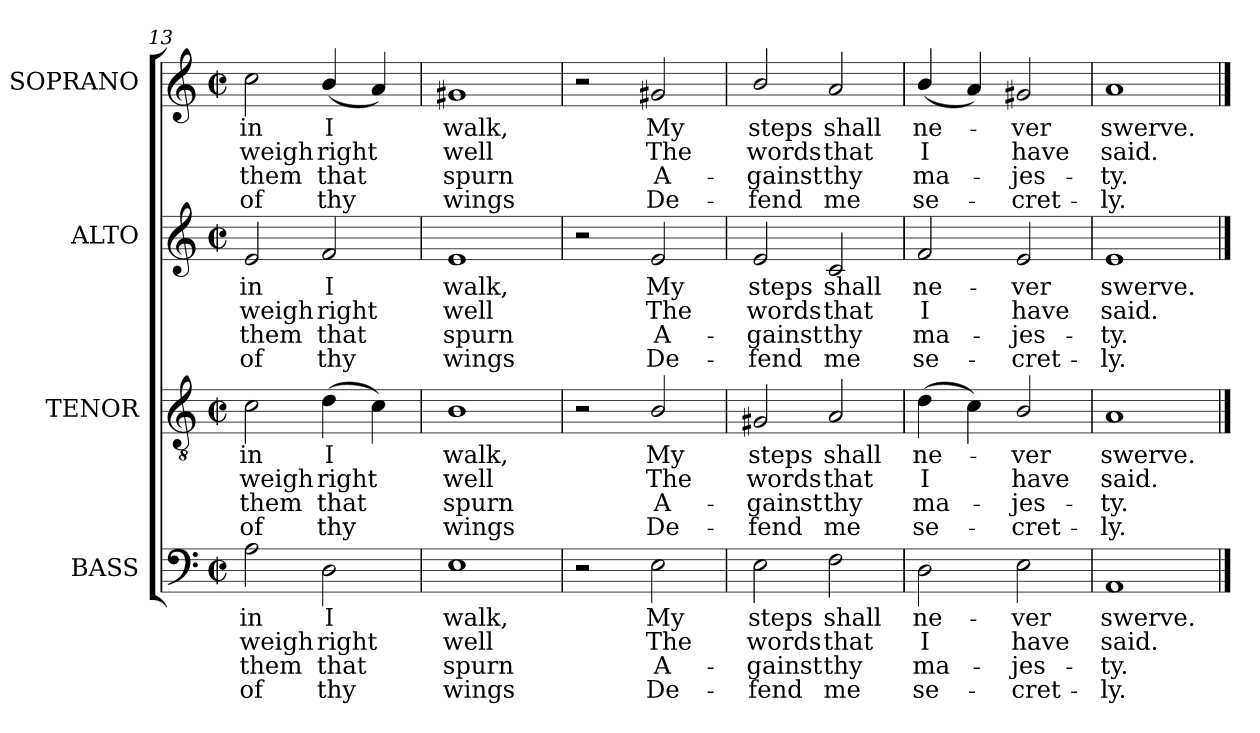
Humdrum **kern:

**kern	**text	**text	**text	**text	**kern	**text	**text	**text	**text	**kern	**text	**text	**text	**text	**kern	**text	**text	**text	**text
*part4	*part4	*part4	*part4	*part4	*part3	*part3	*part3	*part3	*part3	*part2	*part2	*part2	*part2	*part2	*part1	*part1	*part1	*part1	*part1
*staff4	*staff4	*staff4	*staff4	*staff4	*staff3	*staff3	*staff3	*staff3	*staff3	*staff2	*staff2	*staff2	*staff2	*staff2	*staff1	*staff1	*staff1	*staff1	*staff1
*I"BASS	*	*	*	*	*I"TENOR	*	*	*	*	*I"ALTO	*	*	*	*	*I"SOPRANO	*	*	*	*
*I'B.	*	*	*	*	*I'T.	*	*	*	*	*I'A.	*	*	*	*	*I'S.	*	*	*	*
*clefF4	*	*	*	*	*clefGv2	*	*	*	*	*clefG2	*	*	*	*	*clefG2	*	*	*	*
*	*	*	*	*	*ITrd7c12	*	*	*	*	*	*	*	*	*	*	*	*	*	*
*k[]	*	*	*	*	*k[]	*	*	*	*	*k[]	*	*	*	*	*k[]	*	*	*	*
*a:	*	*	*	*	*a:	*	*	*	*	*a:	*	*	*	*	*a:	*	*	*	*
*M2/2	*	*	*	*	*M2/2	*	*	*	*	*M2/2	*	*	*	*	*M2/2	*	*	*	*
*met(c|)	*	*	*	*	*met(c|)	*	*	*	*	*met(c|)	*	*	*	*	*met(c|)	*	*	*	*
=13	=13	=13	=13	=13	=13	=13	=13	=13	=13	=13	=13	=13	=13	=13	=13	=13	=13	=13	=13
!	!LO:LY:b:color=#000000	!LO:LY:b:color=#000000	!LO:LY:b:color=#000000	!LO:LY:b:color=#000000	!	!	!	!	!	!	!	!	!	!	!	!	!	!	!
!	!	!	!	!	!	!LO:LY:b:color=#000000	!LO:LY:b:color=#000000	!LO:LY:b:color=#000000	!LO:LY:b:color=#000000	!	!	!	!	!	!	!	!	!	!
!	!	!	!	!	!	!	!	!	!	!	!LO:LY:b:color=#000000	!LO:LY:b:color=#000000	!LO:LY:b:color=#000000	!LO:LY:b:color=#000000	!	!	!	!	!
!	!	!	!	!	!	!	!	!	!	!	!	!	!	!	!	!LO:LY:b:color=#000000	!LO:LY:b:color=#000000	!LO:LY:b:color=#000000	!LO:LY:b:color=#000000
2Ai\	-in	weigh	them	of	2Ci\	-in	weigh	them	of	2ei/	-in	weigh	them	of	2cci\	-in	weigh	them	of
!	!LO:LY:b:color=#000000	!LO:LY:b:color=#000000	!LO:LY:b:color=#000000	!LO:LY:b:color=#000000	!	!	!	!	!	!	!	!	!	!	!	!	!	!	!
!	!	!	!	!	!	!LO:LY:b:color=#000000	!LO:LY:b:color=#000000	!LO:LY:b:color=#000000	!LO:LY:b:color=#000000	!	!	!	!	!	!	!	!	!	!
!	!	!	!	!	!	!	!	!	!	!	!LO:LY:b:color=#000000	!LO:LY:b:color=#000000	!LO:LY:b:color=#000000	!LO:LY:b:color=#000000	!	!	!	!	!
!	!	!	!	!	!	!	!	!	!	!	!	!	!	!	!	!LO:LY:b:color=#000000	!LO:LY:b:color=#000000	!LO:LY:b:color=#000000	!LO:LY:b:color=#000000
2Di\	I	right	that	thy	(4Di\	I	right	that	thy	2fi/	I	right	that	thy	(4bi/	I	right	that	thy
.	.	.	.	.	4Ci\)	.	.	.	.	.	.	.	.	.	4ai/)	.	.	.	.
=14	=14	=14	=14	=14	=14	=14	=14	=14	=14	=14	=14	=14	=14	=14	=14	=14	=14	=14	=14
!	!LO:LY:b:color=#000000	!LO:LY:b:color=#000000	!LO:LY:b:color=#000000	!LO:LY:b:color=#000000	!	!	!	!	!	!	!	!	!	!	!	!	!	!	!
!	!	!	!	!	!	!LO:LY:b:color=#000000	!LO:LY:b:color=#000000	!LO:LY:b:color=#000000	!LO:LY:b:color=#000000	!	!	!	!	!	!	!	!	!	!
!	!	!	!	!	!	!	!	!	!	!	!LO:LY:b:color=#000000	!LO:LY:b:color=#000000	!LO:LY:b:color=#000000	!LO:LY:b:color=#000000	!	!	!	!	!
!	!	!	!	!	!	!	!	!	!	!	!	!	!	!	!	!LO:LY:b:color=#000000	!LO:LY:b:color=#000000	!LO:LY:b:color=#000000	!LO:LY:b:color=#000000
1Ei	walk,	well	spurn	wings	1BBi	walk,	well	spurn	wings	1ei	walk,	well	spurn	wings	1g#Xi	walk,	well	spurn	wings
=15	=15	=15	=15	=15	=15	=15	=15	=15	=15	=15	=15	=15	=15	=15	=15	=15	=15	=15	=15
2r	.	.	.	.	2r	.	.	.	.	2r	.	.	.	.	2r	.	.	.	.
!	!LO:LY:b:color=#000000	!LO:LY:b:color=#000000	!LO:LY:b:color=#000000	!LO:LY:b:color=#000000	!	!	!	!	!	!	!	!	!	!	!	!	!	!	!
!	!	!	!	!	!	!LO:LY:b:color=#000000	!LO:LY:b:color=#000000	!LO:LY:b:color=#000000	!LO:LY:b:color=#000000	!	!	!	!	!	!	!	!	!	!
!	!	!	!	!	!	!	!	!	!	!	!LO:LY:b:color=#000000	!LO:LY:b:color=#000000	!LO:LY:b:color=#000000	!LO:LY:b:color=#000000	!	!	!	!	!
!	!	!	!	!	!	!	!	!	!	!	!	!	!	!	!	!LO:LY:b:color=#000000	!LO:LY:b:color=#000000	!LO:LY:b:color=#000000	!LO:LY:b:color=#000000
2Ei\	My	The	A-	-De-	2BBi/	My	The	A-	-De-	2ei/	My	The	A-	-De-	2g#Xi/	My	The	A-	-De-
=16	=16	=16	=16	=16	=16	=16	=16	=16	=16	=16	=16	=16	=16	=16	=16	=16	=16	=16	=16
!	!LO:LY:b:color=#000000	!LO:LY:b:color=#000000	!LO:LY:b:color=#000000	!LO:LY:b:color=#000000	!	!	!	!	!	!	!	!	!	!	!	!	!	!	!
!	!	!	!	!	!	!LO:LY:b:color=#000000	!LO:LY:b:color=#000000	!LO:LY:b:color=#000000	!LO:LY:b:color=#000000	!	!	!	!	!	!	!	!	!	!
!	!	!	!	!	!	!	!	!	!	!	!LO:LY:b:color=#000000	!LO:LY:b:color=#000000	!LO:LY:b:color=#000000	!LO:LY:b:color=#000000	!	!	!	!	!
!	!	!	!	!	!	!	!	!	!	!	!	!	!	!	!	!LO:LY:b:color=#000000	!LO:LY:b:color=#000000	!LO:LY:b:color=#000000	!LO:LY:b:color=#000000
2Ei\	steps	words	-gainst	fend	2GG#Xi/	steps	words	-gainst	fend	2ei/	steps	words	-gainst	fend	2bi/	steps	words	-gainst	fend
!	!LO:LY:b:color=#000000	!LO:LY:b:color=#000000	!LO:LY:b:color=#000000	!LO:LY:b:color=#000000	!	!	!	!	!	!	!	!	!	!	!	!	!	!	!
!	!	!	!	!	!	!LO:LY:b:color=#000000	!LO:LY:b:color=#000000	!LO:LY:b:color=#000000	!LO:LY:b:color=#000000	!	!	!	!	!	!	!	!	!	!
!	!	!	!	!	!	!	!	!	!	!	!LO:LY:b:color=#000000	!LO:LY:b:color=#000000	!LO:LY:b:color=#000000	!LO:LY:b:color=#000000	!	!	!	!	!
!	!	!	!	!	!	!	!	!	!	!	!	!	!	!	!	!LO:LY:b:color=#000000	!LO:LY:b:color=#000000	!LO:LY:b:color=#000000	!LO:LY:b:color=#000000
2Fi\	shall	that	thy	me	2AAi/	shall	that	thy	me	2ci/	shall	that	thy	me	2ai/	shall	that	thy	me
=17	=17	=17	=17	=17	=17	=17	=17	=17	=17	=17	=17	=17	=17	=17	=17	=17	=17	=17	=17
!	!LO:LY:b:color=#000000	!LO:LY:b:color=#000000	!LO:LY:b:color=#000000	!LO:LY:b:color=#000000	!	!	!	!	!	!	!	!	!	!	!	!	!	!	!
!	!	!	!	!	!	!LO:LY:b:color=#000000	!LO:LY:b:color=#000000	!LO:LY:b:color=#000000	!LO:LY:b:color=#000000	!	!	!	!	!	!	!	!	!	!
!	!	!	!	!	!	!	!	!	!	!	!LO:LY:b:color=#000000	!LO:LY:b:color=#000000	!LO:LY:b:color=#000000	!LO:LY:b:color=#000000	!	!	!	!	!
!	!	!	!	!	!	!	!	!	!	!	!	!	!	!	!	!LO:LY:b:color=#000000	!LO:LY:b:color=#000000	!LO:LY:b:color=#000000	!LO:LY:b:color=#000000
2Di\	ne-	I	ma-	-se-	(4Di\	ne-	I	ma-	-se-	2fi/	ne-	I	ma-	-se-	(4bi/	ne-	I	ma-	-se-
.	.	.	.	.	4Ci\)	.	.	.	.	.	.	.	.	.	4ai/)	.	.	.	.
!	!LO:LY:b:color=#000000	!LO:LY:b:color=#000000	!LO:LY:b:color=#000000	!LO:LY:b:color=#000000	!	!	!	!	!	!	!	!	!	!	!	!	!	!	!
!	!	!	!	!	!	!LO:LY:b:color=#000000	!LO:LY:b:color=#000000	!LO:LY:b:color=#000000	!LO:LY:b:color=#000000	!	!	!	!	!	!	!	!	!	!
!	!	!	!	!	!	!	!	!	!	!	!LO:LY:b:color=#000000	!LO:LY:b:color=#000000	!LO:LY:b:color=#000000	!LO:LY:b:color=#000000	!	!	!	!	!
!	!	!	!	!	!	!	!	!	!	!	!	!	!	!	!	!LO:LY:b:color=#000000	!LO:LY:b:color=#000000	!LO:LY:b:color=#000000	!LO:LY:b:color=#000000
2Ei\	-ver	have	-jes-	-cret-	2BBi/	-ver	have	-jes-	-cret-	2ei/	-ver	have	-jes-	-cret-	2g#Xi/	-ver	have	-jes-	-cret-
=18	=18	=18	=18	=18	=18	=18	=18	=18	=18	=18	=18	=18	=18	=18	=18	=18	=18	=18	=18
!	!LO:LY:b:color=#000000	!LO:LY:b:color=#000000	!LO:LY:b:color=#000000	!LO:LY:b:color=#000000	!	!	!	!	!	!	!	!	!	!	!	!	!	!	!
!	!	!	!	!	!	!LO:LY:b:color=#000000	!LO:LY:b:color=#000000	!LO:LY:b:color=#000000	!LO:LY:b:color=#000000	!	!	!	!	!	!	!	!	!	!
!	!	!	!	!	!	!	!	!	!	!	!LO:LY:b:color=#000000	!LO:LY:b:color=#000000	!LO:LY:b:color=#000000	!LO:LY:b:color=#000000	!	!	!	!	!
!	!	!	!	!	!	!	!	!	!	!	!	!	!	!	!	!LO:LY:b:color=#000000	!LO:LY:b:color=#000000	!LO:LY:b:color=#000000	!LO:LY:b:color=#000000
1AAi	swerve.	said.	-ty.	ly.	1AAi	swerve.	said.	-ty.	ly.	1ei	swerve.	said.	-ty.	ly.	1ai	swerve.	said.	-ty.	ly.
==	==	==	==	==	==	==	==	==	==	==	==	==	==	==	==	==	==	==	==
*-	*-	*-	*-	*-	*-	*-	*-	*-	*-	*-	*-	*-	*-	*-	*-	*-	*-	*-	*-
